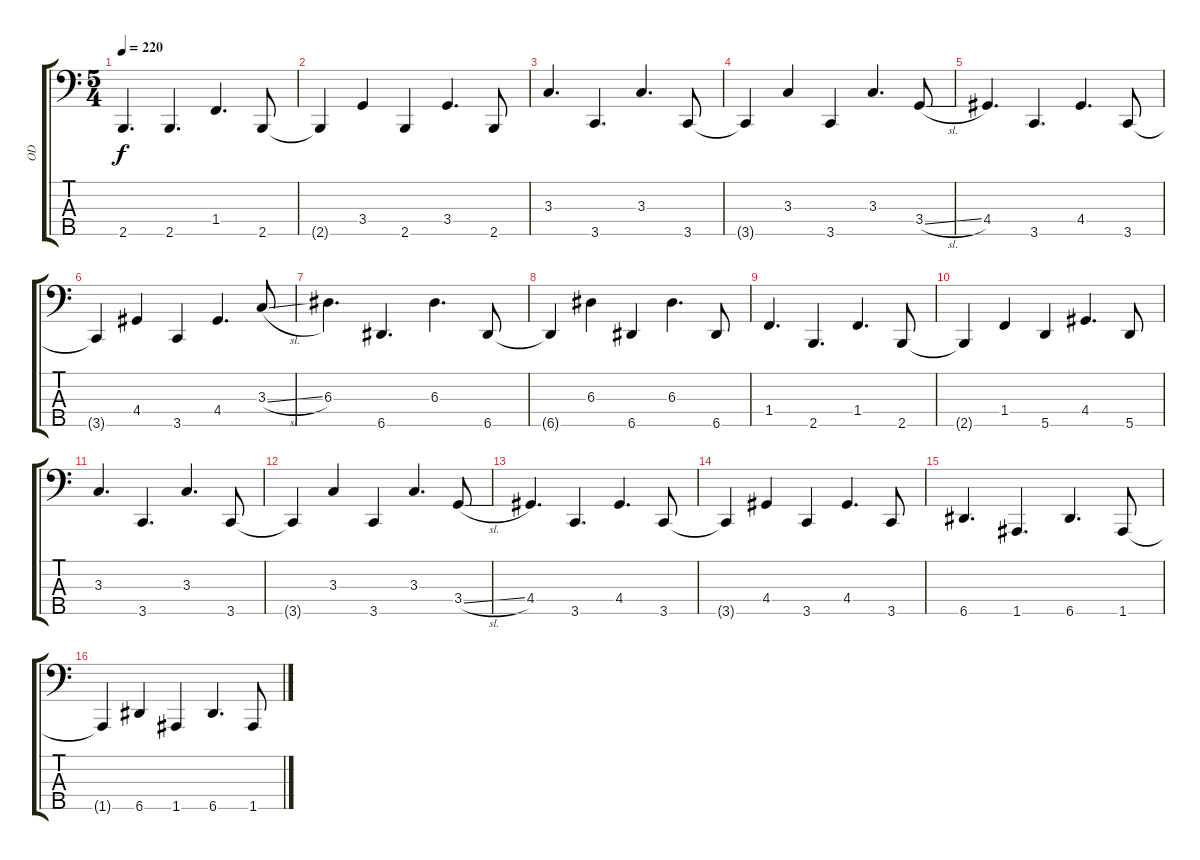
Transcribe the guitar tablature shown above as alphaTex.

\track ("OD" "OD") {instrument overdrivenguitar bank 255}
\staff {score tabs}
\tuning (G2 D2 A1 E1 A0) {hide}
\ts (5 4)
\tempo 220
\clef f4
\ks c
2.5.4{d dy f} 2.5.4{d} 1.4.4{d} 2.5.8 |
2.5{t}.4 3.4.4 2.5.4 3.4.4{d} 2.5.8 |
3.3.4{d} 3.5.4{d} 3.3.4{d} 3.5.8 |
3.5{t}.4 3.3.4 3.5.4 3.3.4{d} 3.4{sl}.8 |
4.4.4{d} 3.5.4{d} 4.4.4{d} 3.5.8 |
3.5{t}.4 4.4.4 3.5.4 4.4.4{d} 3.3{sl}.8 |
6.3.4{d} 6.5.4{d} 6.3.4{d} 6.5.8 |
6.5{t}.4 6.3.4 6.5.4 6.3.4{d} 6.5.8 |
1.4.4{d} 2.5.4{d} 1.4.4{d} 2.5.8 |
2.5{t}.4 1.4.4 5.5.4 4.4.4{d} 5.5.8 |
3.3.4{d} 3.5.4{d} 3.3.4{d} 3.5.8 |
3.5{t}.4 3.3.4 3.5.4 3.3.4{d} 3.4{sl}.8 |
4.4.4{d} 3.5.4{d} 4.4.4{d} 3.5.8 |
3.5{t}.4 4.4.4 3.5.4 4.4.4{d} 3.5.8 |
6.5.4{d} 1.5.4{d} 6.5.4{d} 1.5.8 |
1.5{t}.4 6.5.4 1.5.4 6.5.4{d} 1.5.8
